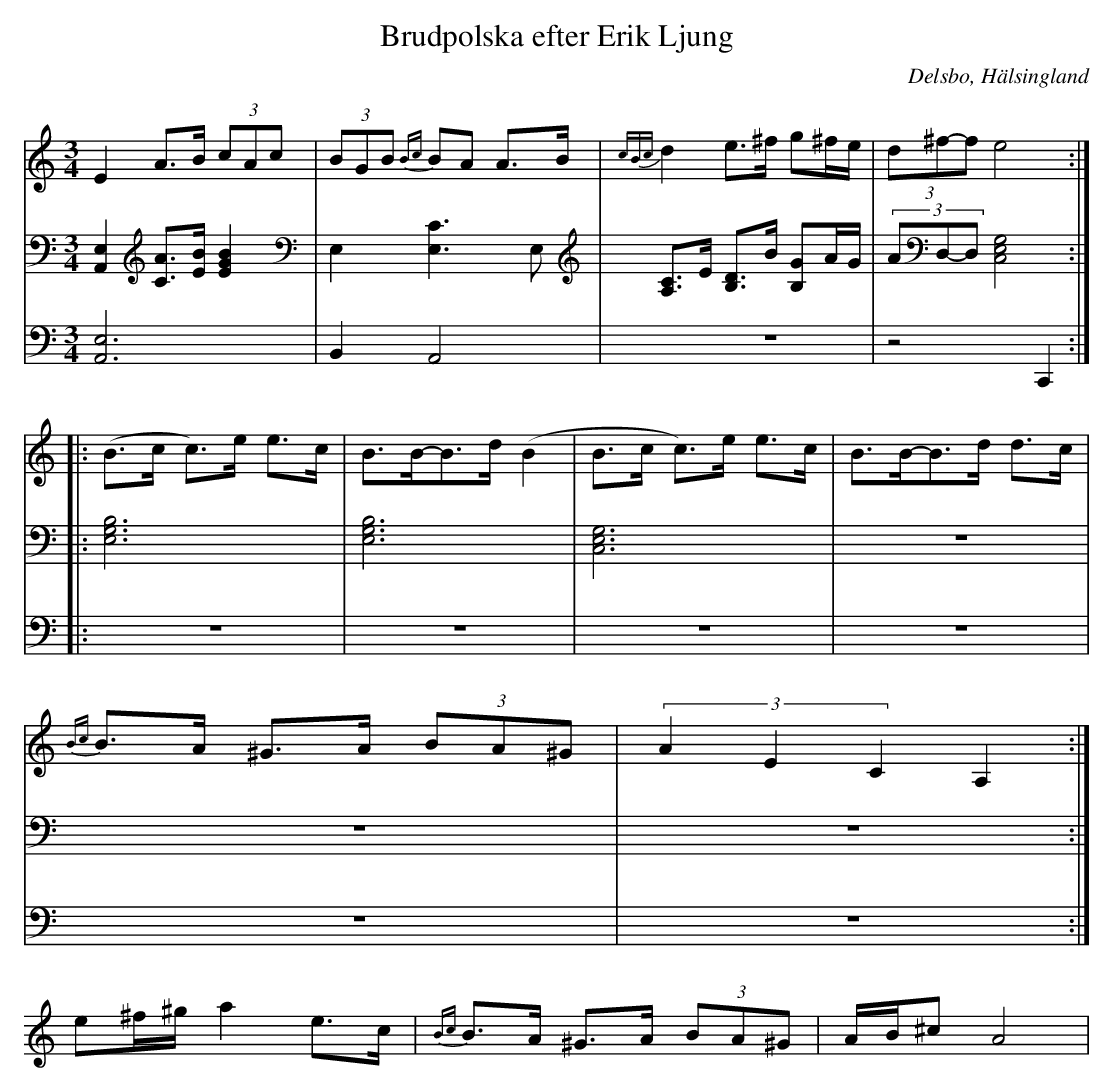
X:1
T: Brudpolska efter Erik Ljung
Q: 105
O: Delsbo, Hälsingland
M: 3/4
L: 1/8
K: Am
V:1
V:2
V:3 Merge
V:1
E2 A>B (3cAc| (3BGB {Bc}BA A>B|{cBc}d2 e>^f g^f/e/|(3d^f-f e4 :|
|:(B>c c)>e e>c|B>B-B>d (B2|B>c c)>e e>c|B>B-B>d d>c|
{Bc}B>A ^G>A (3BA^G|(3A2E2C2 A,2:|
e^f/^g/ a2 e>c|{Bc}B>A ^G>A (3BA^G|A/B/^c A4|
V:2
[A,,2E,2] [AC]>[BE] [B2E2G2]|E,2 [C3E,3]E,|[A,C]>E [B,D]>B [B,G]A/G/|(3AD,-D, [E,4G,4C,4]:|
|:[E,6G,6B,6]|[E,6G,6B,6]|[E,6G,6C,6]|z6|
z6|z6:|
V:3
[A,,6E,6]|B,,2 A,,4|z6|z4 C,,2:|
|:z6|z6|z6|z6|
z6|z6:|
